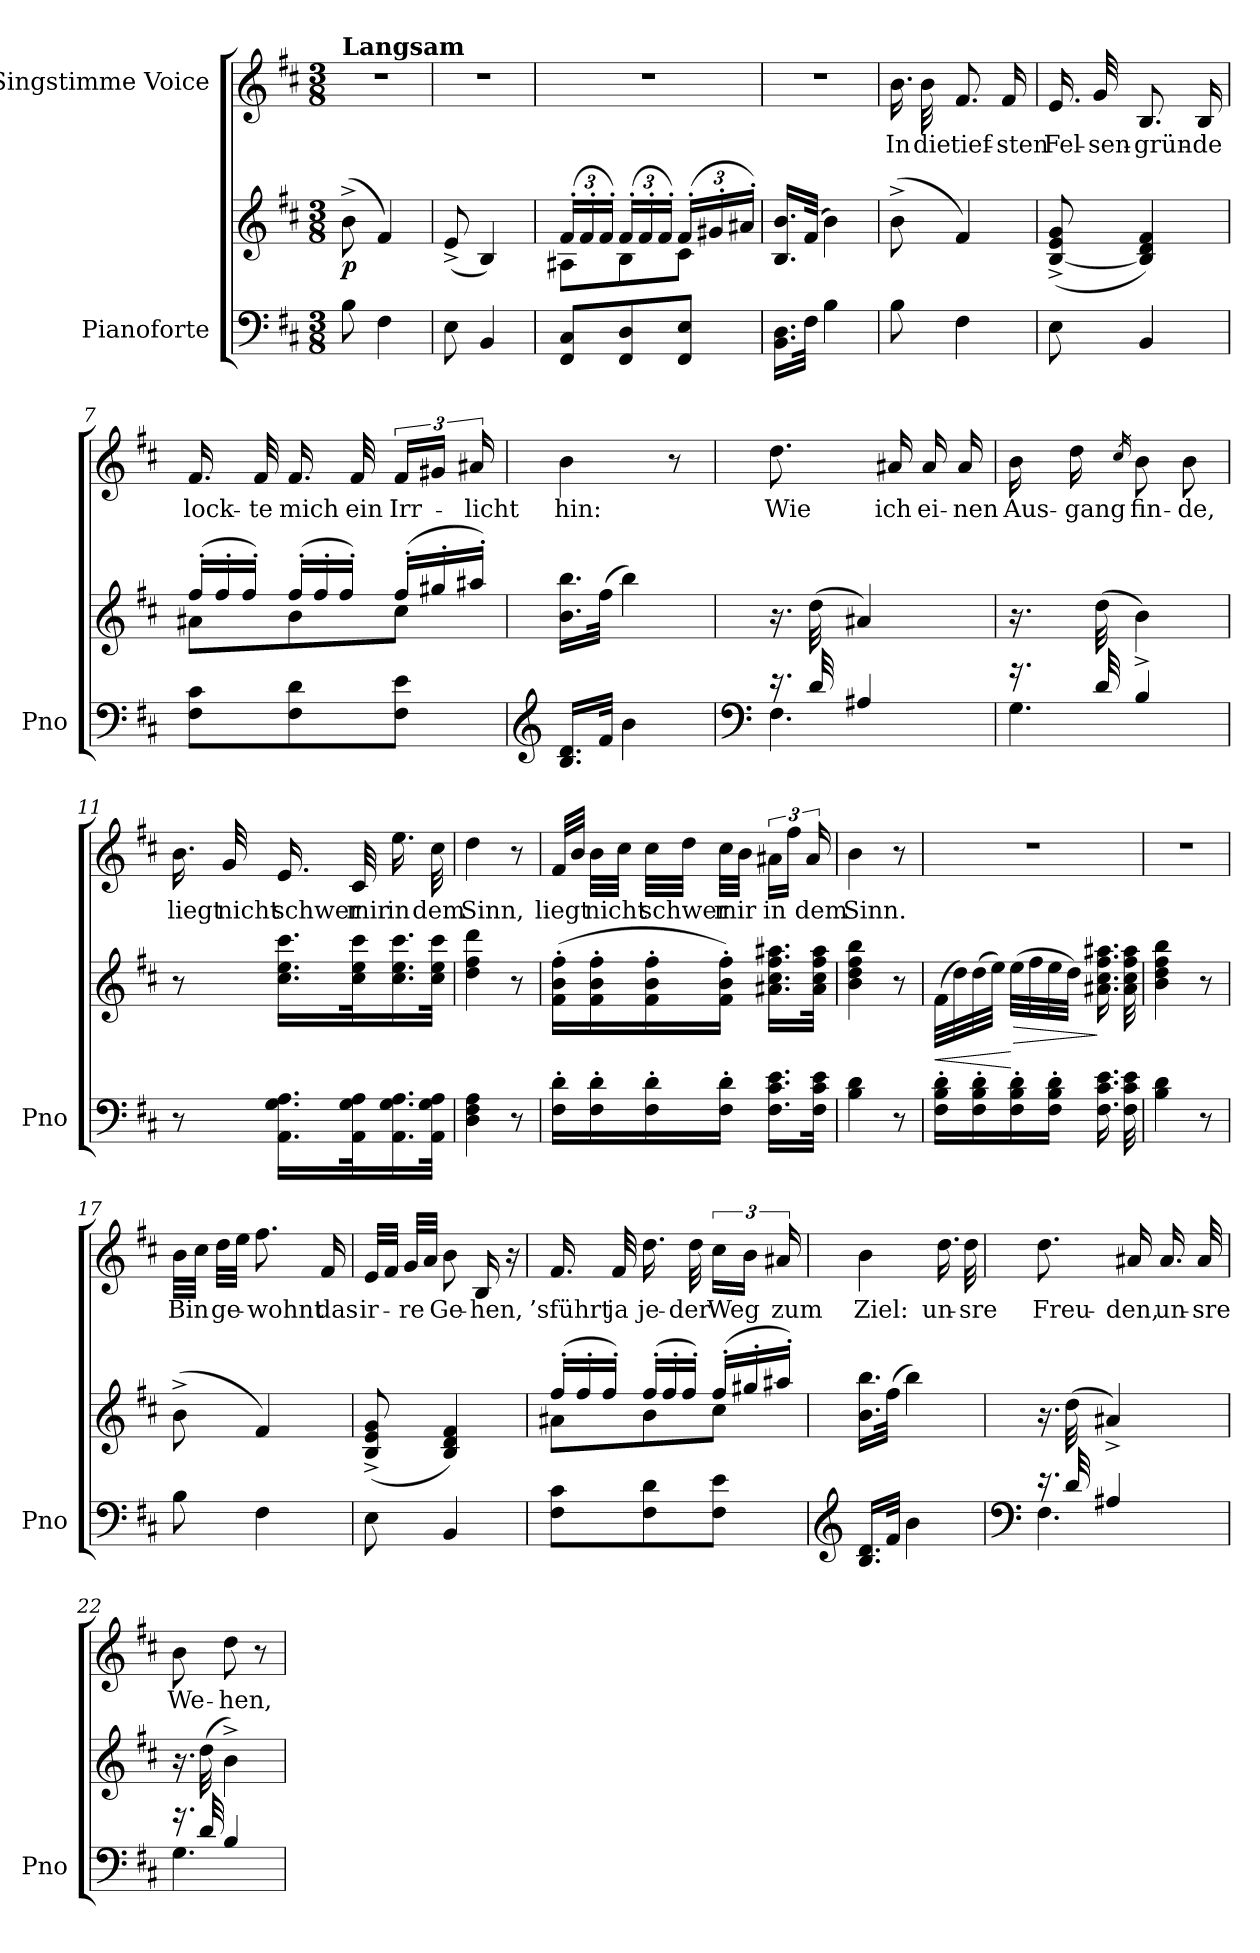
**kern	**kern	**dynam	**kern	**text
*part2	*part2	*part2	*part1	*part1
*staff3	*staff2	*staff2/3	*staff1	*staff1
*I"Pianoforte	*	*	*I"Singstimme Voice	*
*I'Pno	*	*	*	*
*clefF4	*clefG2	*	*clefG2	*
*k[f#c#]	*k[f#c#]	*	*k[f#c#]	*
*M3/8	*M3/8	*	*M3/8	*
=1	=1	=1	=1	=1
!	!	!	!LO:TX:a:B:t=Langsam	!
!	!	!LO:DY:b	!	!
8B\	(8b^<\	p	4.r	.
4F#\	4f#/)	.	.	.
=2	=2	=2	=2	=2
8E\	(8e^</	.	4.r	.
4BB/	4B/)	.	.	.
=3	=3	=3	=3	=3
*	*Xbrackettup	*	*	*
*	*^	*	*	*
8FF#/ 8C#/L	(24f#'/LL	8A#X\L	.	4.r	.
.	24f#'/	.	.	.	.
.	24f#'/JJ)	.	.	.	.
8FF#/ 8D/	(24f#'/LL	8B\	.	.	.
.	24f#'/	.	.	.	.
.	24f#'/JJ)	.	.	.	.
8FF#/ 8E/J	(24f#'/LL	8c#\J	.	.	.
.	24g#X'/	.	.	.	.
.	24a#X'/JJ)	.	.	.	.
*	*v	*v	*	*	*
=4	=4	=4	=4	=4
16.BB\ 16.D\LL	16.B/ 16.b/LL	.	4.r	.
32F#\JJk	(32f#/JJk	.	.	.
4B\	4b\)	.	.	.
=5	=5	=5	=5	=5
!	!	!	!	!LO:LY:b
8B\	(8b^<\	.	16.b\	In
!	!	!	!	!LO:LY:b
.	.	.	32b\	die
!	!	!	!	!LO:LY:b
4F#\	4f#/)	.	8.f#/	tief-
!	!	!	!	!LO:LY:b
.	.	.	16f#/	-sten
!!LO:LB:g=z
=6	=6	=6	=6	=6
!	!	!	!	!LO:LY:b
8E\	([8B/^ 8e/^ 8g/^	.	16.e/	Fel-
!	!	!	!	!LO:LY:b
.	.	.	32g/	-sen-
!	!	!	!	!LO:LY:b
4BB/	4B/] 4d/ 4f#/)	.	8.B/	-grün-
!	!	!	!	!LO:LY:b
.	.	.	16B/	-de
=7	=7	=7	=7	=7
*	*Xtuplet	*	*	*
*	*^	*	*	*
!	!	!	!	!	!LO:LY:b
8F#\ 8c#\L	(24ff#'/LL	8a#X\L	.	16.f#/	lock-
.	24ff#'/	.	.	.	.
.	24ff#'/JJ)	.	.	.	.
!	!	!	!	!	!LO:LY:b
.	.	.	.	32f#/	-te
!	!	!	!	!	!LO:LY:b
8F#\ 8d\	(24ff#'/LL	8b\	.	16.f#/	mich
.	24ff#'/	.	.	.	.
.	24ff#'/JJ)	.	.	.	.
!	!	!	!	!	!LO:LY:b
.	.	.	.	32f#/	ein
!	!	!	!	!	!LO:LY:b
8F#\ 8e\J	(24ff#'/LL	8cc#\J	.	24f#/LL	Irr-
.	24gg#X'/	.	.	24g#X/JJ	.
!	!	!	!	!	!LO:LY:b
.	24aa#X'/JJ)	.	.	24a#X/	-licht
*	*v	*v	*	*	*
=8	=8	=8	=8	=8
*clefG2	*	*	*	*
!	!	!	!	!LO:LY:b
16.B/ 16.d/LL	16.b\ 16.bb\LL	.	4b\	hin:
32f#/JJk	(32ff#\JJk	.	.	.
4b\	4bb\)	.	.	.
.	.	.	8r	.
=9	=9	=9	=9	=9
*clefF4	*	*	*	*
*^	*	*	*	*
!	!	!	!	!	!LO:LY:b
16.r	4.F#\	16.r	.	8.dd\	Wie
32d/	.	(32dd\	.	.	.
4A#X/	.	4a#X/)	.	.	.
!	!	!	!	!	!LO:LY:b
.	.	.	.	16a#X/	ich
!	!	!	!	!	!LO:LY:b
.	.	.	.	16a#/	ei-
!	!	!	!	!	!LO:LY:b
.	.	.	.	16a#/	-nen
!!LO:LB:g=z
=10	=10	=10	=10	=10	=10
!	!	!	!	!	!LO:LY:b
16.r	4.G\	16.r	.	16b\	Aus-
!	!	!	!	!	!LO:LY:b
.	.	.	.	16dd\	-gang
32d/	.	(32dd\	.	.	.
.	.	.	.	16qcc#/	.
!	!	!	!	!	!LO:LY:b
4B^/	.	4b\)	.	8b\	fin-
!	!	!	!	!	!LO:LY:b
.	.	.	.	8b\	-de,
*v	*v	*	*	*	*
=11	=11	=11	=11	=11
!	!	!	!	!LO:LY:b
8r	8r	.	16.b\	liegt
!	!	!	!	!LO:LY:b
.	.	.	32g/	nicht
!	!	!	!	!LO:LY:b
16.AA\ 16.G\ 16.A\LL	16.cc#\ 16.ee\ 16.ccc#\LL	.	16.e/	schwer
!	!	!	!	!LO:LY:b
32AA\ 32G\ 32A\K	32cc#\ 32ee\ 32ccc#\K	.	32c#/	mir
!	!	!	!	!LO:LY:b
16.AA\ 16.G\ 16.A\	16.cc#\ 16.ee\ 16.ccc#\	.	16.ee\	in
!	!	!	!	!LO:LY:b
32AA\ 32G\ 32A\JJk	32cc#\ 32ee\ 32ccc#\JJk	.	32cc#\	dem
=12	=12	=12	=12	=12
!	!	!	!	!LO:LY:b
4D\ 4F#\ 4A\	4dd\ 4ff#\ 4ddd\	.	4dd\	Sinn,
8r	8r	.	8r	.
=13	=13	=13	=13	=13
!	!	!	!	!LO:LY:b
16F#\' 16d\'LL	(16f#\' 16b\' 16ff#\'LL	.	32f#/LLL	liegt
.	.	.	32b/JJJ	.
!	!	!	!	!LO:LY:b
16F#\' 16d\'	16f#\' 16b\' 16ff#\'	.	32b\LLL	nicht
.	.	.	32cc#\JJJ	.
!	!	!	!	!LO:LY:b
16F#\' 16d\'	16f#\' 16b\' 16ff#\'	.	32cc#\LLL	schwer
.	.	.	32dd\JJJ	.
!	!	!	!	!LO:LY:b
16F#\' 16d\'JJ	16f#\' 16b\' 16ff#\'JJ)	.	32cc#\LLL	mir
.	.	.	32b\JJJ	.
!	!	!	!	!LO:LY:b
16.F#\ 16.c#\ 16.e\LL	16.a#X\ 16.cc#\ 16.ff#\ 16.aa#X\LL	.	24a#X\LL	in
.	.	.	24ff#\JJ	.
!	!	!	!	!LO:LY:b
.	.	.	24a#/	dem
32F#\ 32c#\ 32e\JJk	32a#\ 32cc#\ 32ff#\ 32aa#\JJk	.	.	.
=14	=14	=14	=14	=14
!	!	!	!	!LO:LY:b
4B\ 4d\	4b\ 4dd\ 4ff#\ 4bb\	.	4b\	Sinn.
8r	8r	.	8r	.
!!LO:LB:g=z
=15	=15	=15	=15	=15
!	!	!LO:HP:b	!	!
16F#\' 16B\' 16d\'LL	(32f#\LLL	<	4.r	.
.	32dd\)	.	.	.
16F#\' 16B\' 16d\'	(32dd\	.	.	.
.	32ee\JJJ)	.	.	.
!	!	!LO:HP:n=1:b	!	!
16F#\' 16B\' 16d\'	(32ee\LLL	[ >	.	.
.	32ff#\	.	.	.
16F#\' 16B\' 16d\'JJ	32ee\	.	.	.
.	32dd\JJJ)	.	.	.
16.F#\ 16.c#\ 16.e\LL	16.a#X\ 16.cc#\ 16.ff#\ 16.aa#X\LL	]	.	.
32F#\ 32c#\ 32e\JLL	32a#\ 32cc#\ 32ff#\ 32aa#\JLL	.	.	.
=16	=16	=16	=16	=16
4B\ 4d\	4b\ 4dd\ 4ff#\ 4bb\	.	4.r	.
8r	8r	.	.	.
=17	=17	=17	=17	=17
!	!	!	!	!LO:LY:b
8B\	(8b^<\	.	32b\LLL	Bin
.	.	.	32cc#\JJJ	.
!	!	!	!	!LO:LY:b
.	.	.	32dd\LLL	ge-
.	.	.	32ee\JJJ	.
!	!	!	!	!LO:LY:b
4F#\	4f#/)	.	8.ff#\	-wohnt
!	!	!	!	!LO:LY:b
.	.	.	16f#/	das
=18	=18	=18	=18	=18
!	!	!	!	!LO:LY:b
8E\	(>8B/^ 8e/^ 8g/^	.	32e/LLL	ir-
.	.	.	32f#/JJJ	.
!	!	!	!	!LO:LY:b
.	.	.	32g/LLL	-re
.	.	.	32a/JJJ	.
!	!	!	!	!LO:LY:b
4BB/	4B/ 4d/ 4f#/)	.	8b\	Ge-
!	!	!	!	!LO:LY:b
.	.	.	16B/	-hen,
.	.	.	16r	.
=19	=19	=19	=19	=19
*	*^	*	*	*
!	!	!	!	!	!LO:LY:b
8F#\ 8c#\L	(24ff#'/LL	8a#X\L	.	16.f#/	’sführt
.	24ff#'/	.	.	.	.
.	24ff#'/JJ)	.	.	.	.
!	!	!	!	!	!LO:LY:b
.	.	.	.	32f#/	ja
!	!	!	!	!	!LO:LY:b
8F#\ 8d\	(24ff#'/LL	8b\	.	16.dd\	je-
.	24ff#'/	.	.	.	.
.	24ff#'/JJ)	.	.	.	.
!	!	!	!	!	!LO:LY:b
.	.	.	.	32dd\	-der
!	!	!	!	!	!LO:LY:b
8F#\ 8e\J	(24ff#'/LL	8cc#\J	.	24cc#\LL	Weg
.	24gg#X'/	.	.	24b\JJ	.
!	!	!	!	!	!LO:LY:b
.	24aa#X'/JJ)	.	.	24a#X/	zum
*	*v	*v	*	*	*
!!LO:PB:g=z
=20	=20	=20	=20	=20
*clefG2	*	*	*	*
!	!	!	!	!LO:LY:b
16.B/ 16.d/LL	16.b\ 16.bb\LL	.	4b\	Ziel:
32f#/JJk	(32ff#\JJk	.	.	.
4b\	4bb\)	.	.	.
!	!	!	!	!LO:LY:b
.	.	.	16.dd\	un-
!	!	!	!	!LO:LY:b
.	.	.	32dd\	-sre
=21	=21	=21	=21	=21
*clefF4	*	*	*	*
*^	*	*	*	*
!	!	!	!	!	!LO:LY:b
16.r	4.F#\	16.r	.	8.dd\	Freu-
32d/	.	(32dd\	.	.	.
4A#X/	.	4a#X^/)	.	.	.
!	!	!	!	!	!LO:LY:b
.	.	.	.	16a#X/	-den,
!	!	!	!	!	!LO:LY:b
.	.	.	.	16.a#/	un-
!	!	!	!	!	!LO:LY:b
.	.	.	.	32a#/	-sre
=22	=22	=22	=22	=22	=22
!	!	!	!	!	!LO:LY:b
16.r	4.G\	16.r	.	8b\	We-
32d/	.	(32dd\	.	.	.
!	!	!	!	!	!LO:LY:b
4B/	.	4b^\)	.	8dd\	-hen,
.	.	.	.	8r	.
*v	*v	*	*	*	*
=	=	=	=	=
*-	*-	*-	*-	*-
